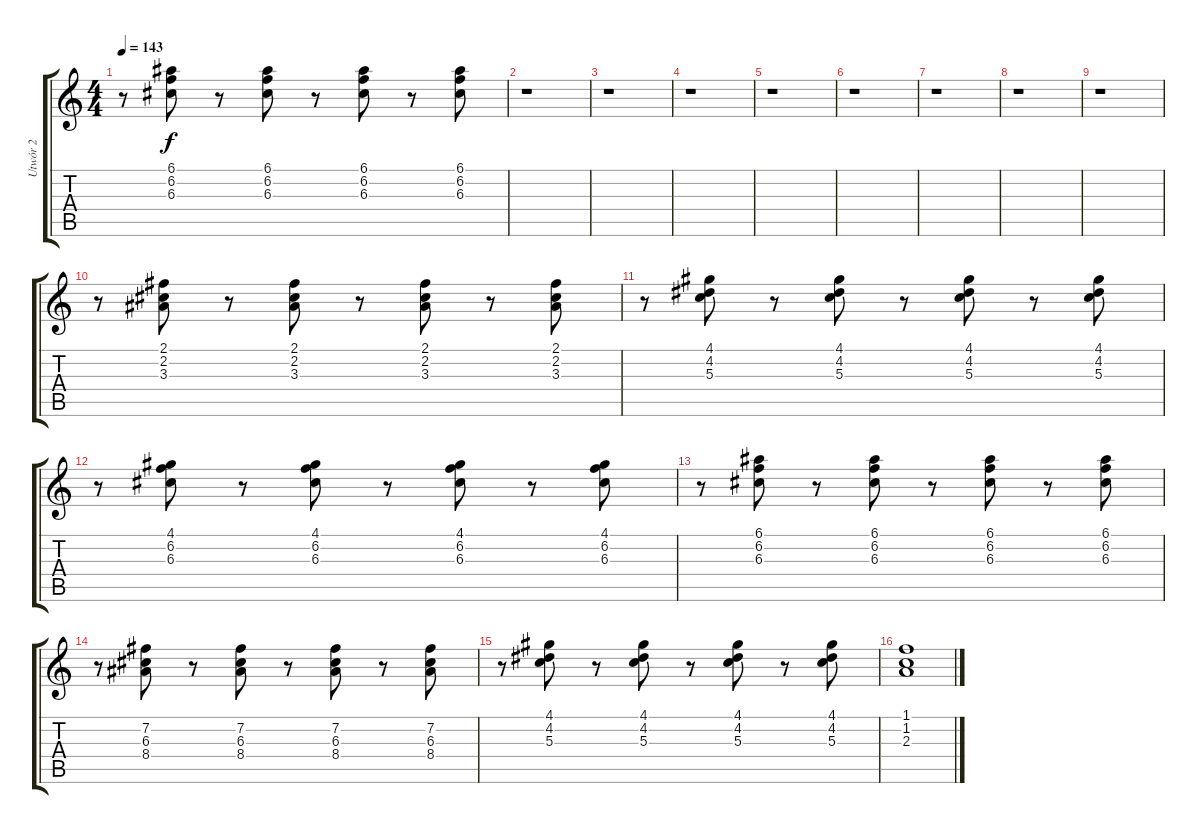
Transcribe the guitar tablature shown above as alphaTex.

\track ("Utwór 2" "Utwór 2") {instrument electricguitarclean}
\staff {score tabs}
\tuning (E4 B3 G3 D3 A2 E2) {hide}
\ts (4 4)
\tempo 143
\clef g2
\ks c
r.8{dy f} (6.1 6.2 6.3).8 r.8 (6.1 6.2 6.3).8 r.8 (6.1 6.2 6.3).8 r.8 (6.1 6.2 6.3).8 |
r.1 |
r.1 |
r.1 |
r.1 |
r.1 |
r.1 |
r.1 |
r.1 |
r.8 (2.1 2.2 3.3).8 r.8 (2.1 2.2 3.3).8 r.8 (2.1 2.2 3.3).8 r.8 (2.1 2.2 3.3).8 |
r.8 (4.1 4.2 5.3).8 r.8 (4.1 4.2 5.3).8 r.8 (4.1 4.2 5.3).8 r.8 (4.1 4.2 5.3).8 |
r.8 (4.1 6.2 6.3).8 r.8 (4.1 6.2 6.3).8 r.8 (4.1 6.2 6.3).8 r.8 (4.1 6.2 6.3).8 |
r.8 (6.1 6.2 6.3).8 r.8 (6.1 6.2 6.3).8 r.8 (6.1 6.2 6.3).8 r.8 (6.1 6.2 6.3).8 |
r.8 (7.2 6.3 8.4).8 r.8 (7.2 6.3 8.4).8 r.8 (7.2 6.3 8.4).8 r.8 (7.2 6.3 8.4).8 |
r.8 (4.1 4.2 5.3).8 r.8 (4.1 4.2 5.3).8 r.8 (4.1 4.2 5.3).8 r.8 (4.1 4.2 5.3).8 |
(1.1 1.2 2.3).1
